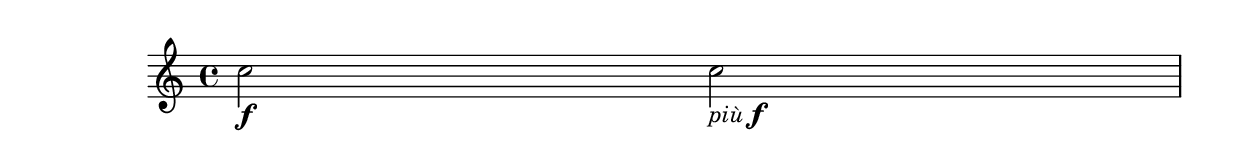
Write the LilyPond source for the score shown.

%% Do not edit this file; it is auto-generated from LSR http://lsr.dsi.unimi.it
%% This file is in the public domain.
\version "2.11.46"

\header {
  lsrtags = "expressive-marks, text"

  texidoc = "
Some dynamics may involve text indications (such as \"più forte\" or
\"piano subito\"). They can be produced using a @code{\\markup} block.

"
  doctitle = "Combining dynamics with markup texts"
} % begin verbatim
piuF = \markup { \italic più \dynamic f }
\layout { ragged-right = ##f }
\relative c'' {
  c2\f c-\piuF
}

